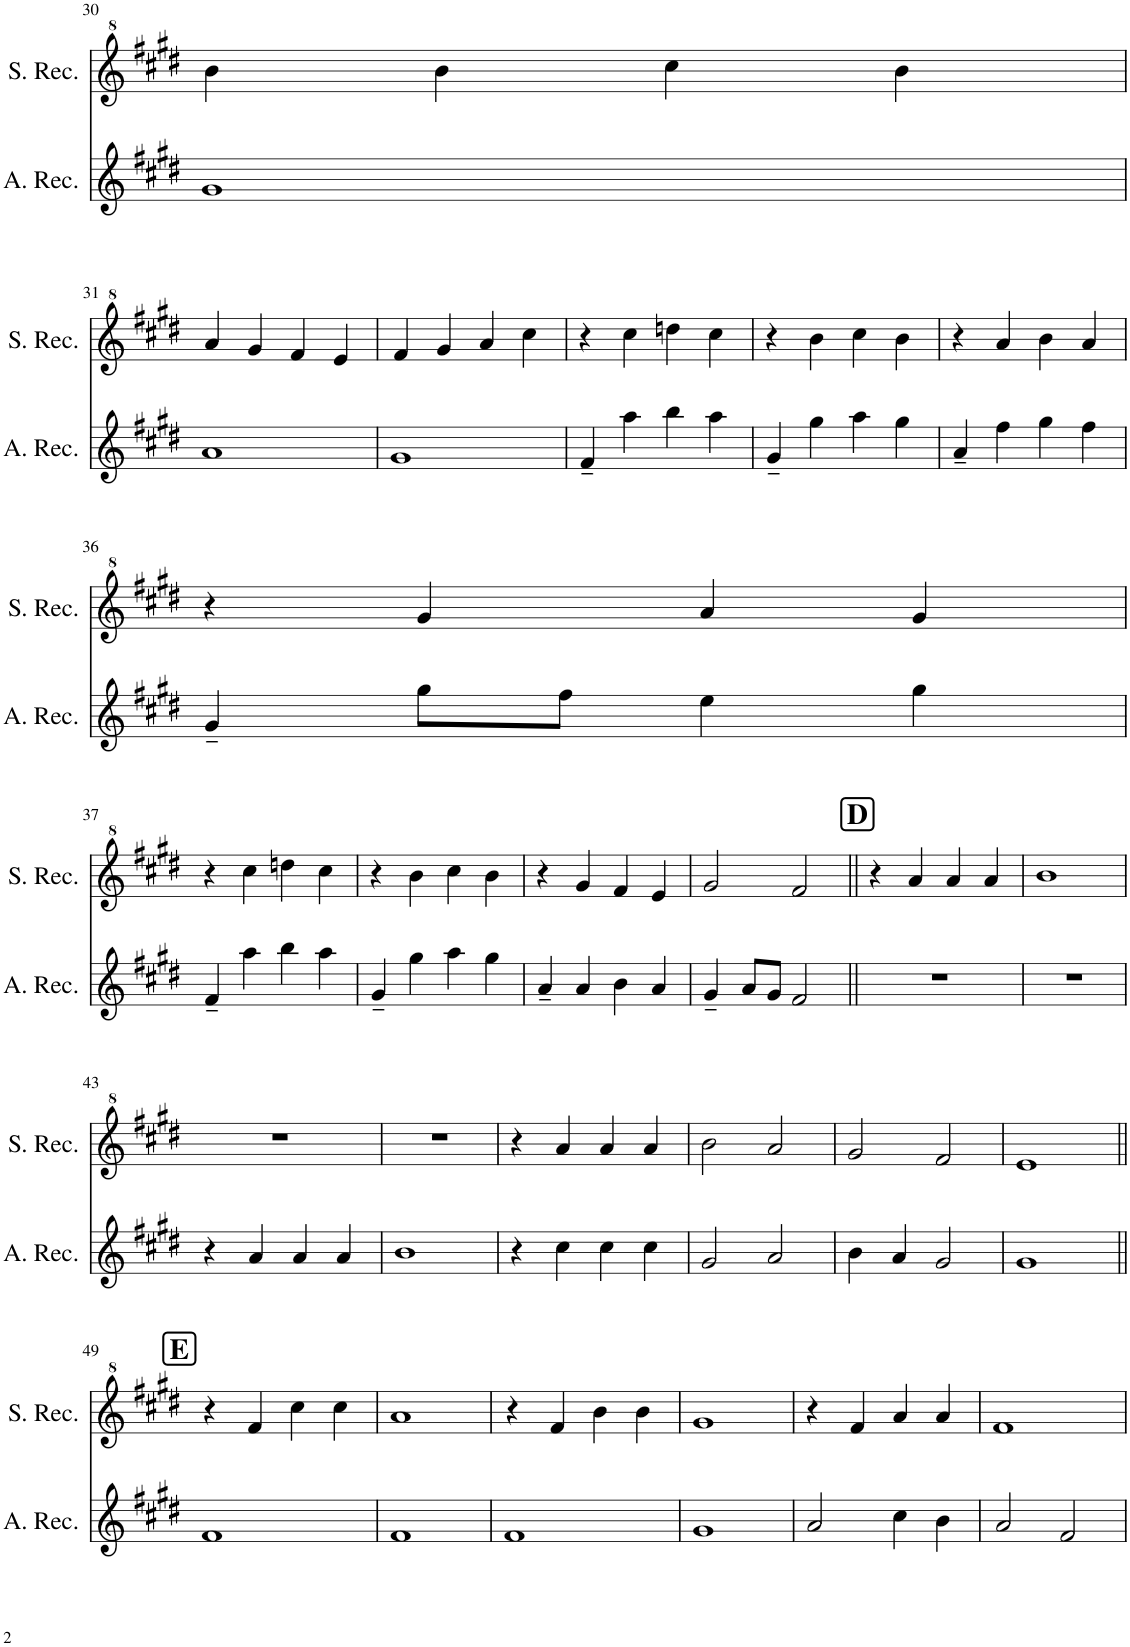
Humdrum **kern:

**kern	**kern
*part2	*part1
*staff2	*staff1
*I"Treble Recorder	*I"Descant Recorder
!!LO:PB:g=z
*clefG2	*clefG^2
*k[f#c#g#d#]	*k[f#c#g#d#]
*M2/2	*M2/2
*met(c|)	*met(c|)
=30	=30
1g#	4bb\
.	4bb\
.	4ccc#\
.	4bb\
!!LO:LB:g=z
=31	=31
1a	4aa/
.	4gg#/
.	4ff#/
.	4ee/
=32	=32
1g#	4ff#/
.	4gg#/
.	4aa/
.	4ccc#\
=33	=33
4f#~/	4r
4aa\	4ccc#\
4bb\	4dddn\
4aa\	4ccc#\
=34	=34
4g#~/	4r
4gg#\	4bb\
4aa\	4ccc#\
4gg#\	4bb\
=35	=35
4a~/	4r
4ff#\	4aa/
4gg#\	4bb\
4ff#\	4aa/
!!LO:LB:g=z
=36	=36
4g#~/	4r
8gg#\L	4gg#/
8ff#\J	.
4ee\	4aa/
4gg#\	4gg#/
!!LO:LB:g=z
=37	=37
4f#~/	4r
4aa\	4ccc#\
4bb\	4dddn\
4aa\	4ccc#\
=38	=38
4g#~/	4r
4gg#\	4bb\
4aa\	4ccc#\
4gg#\	4bb\
=39	=39
4a~/	4r
4a/	4gg#/
4b\	4ff#/
4a/	4ee/
=40	=40
4g#~/	2gg#/
8a/L	.
8g#/J	.
2f#/	2ff#/
!!LO:REH:place=s1:a:B:cj:fs=14:t=D
=41||	=41||
1r	4r
.	4aa/
.	4aa/
.	4aa/
=42	=42
1r	1bb
!!LO:LB:g=z
=43	=43
4r	1r
4a/	.
4a/	.
4a/	.
=44	=44
1b	1r
=45	=45
4r	4r
4cc#\	4aa/
4cc#\	4aa/
4cc#\	4aa/
=46	=46
2g#/	2bb\
2a/	2aa/
=47	=47
4b\	2gg#/
4a/	.
2g#/	2ff#/
=48	=48
1g#	1ee
!!LO:LB:g=z
!!LO:REH:place=s1:a:B:cj:fs=14:t=E
=49||	=49||
1f#	4r
.	4ff#/
.	4ccc#\
.	4ccc#\
=50	=50
1f#	1aa
=51	=51
1f#	4r
.	4ff#/
.	4bb\
.	4bb\
=52	=52
1g#	1gg#
=53	=53
2a/	4r
.	4ff#/
4cc#\	4aa/
4b\	4aa/
=54	=54
2a/	1ff#
2f#/	.
=	=
*-	*-
